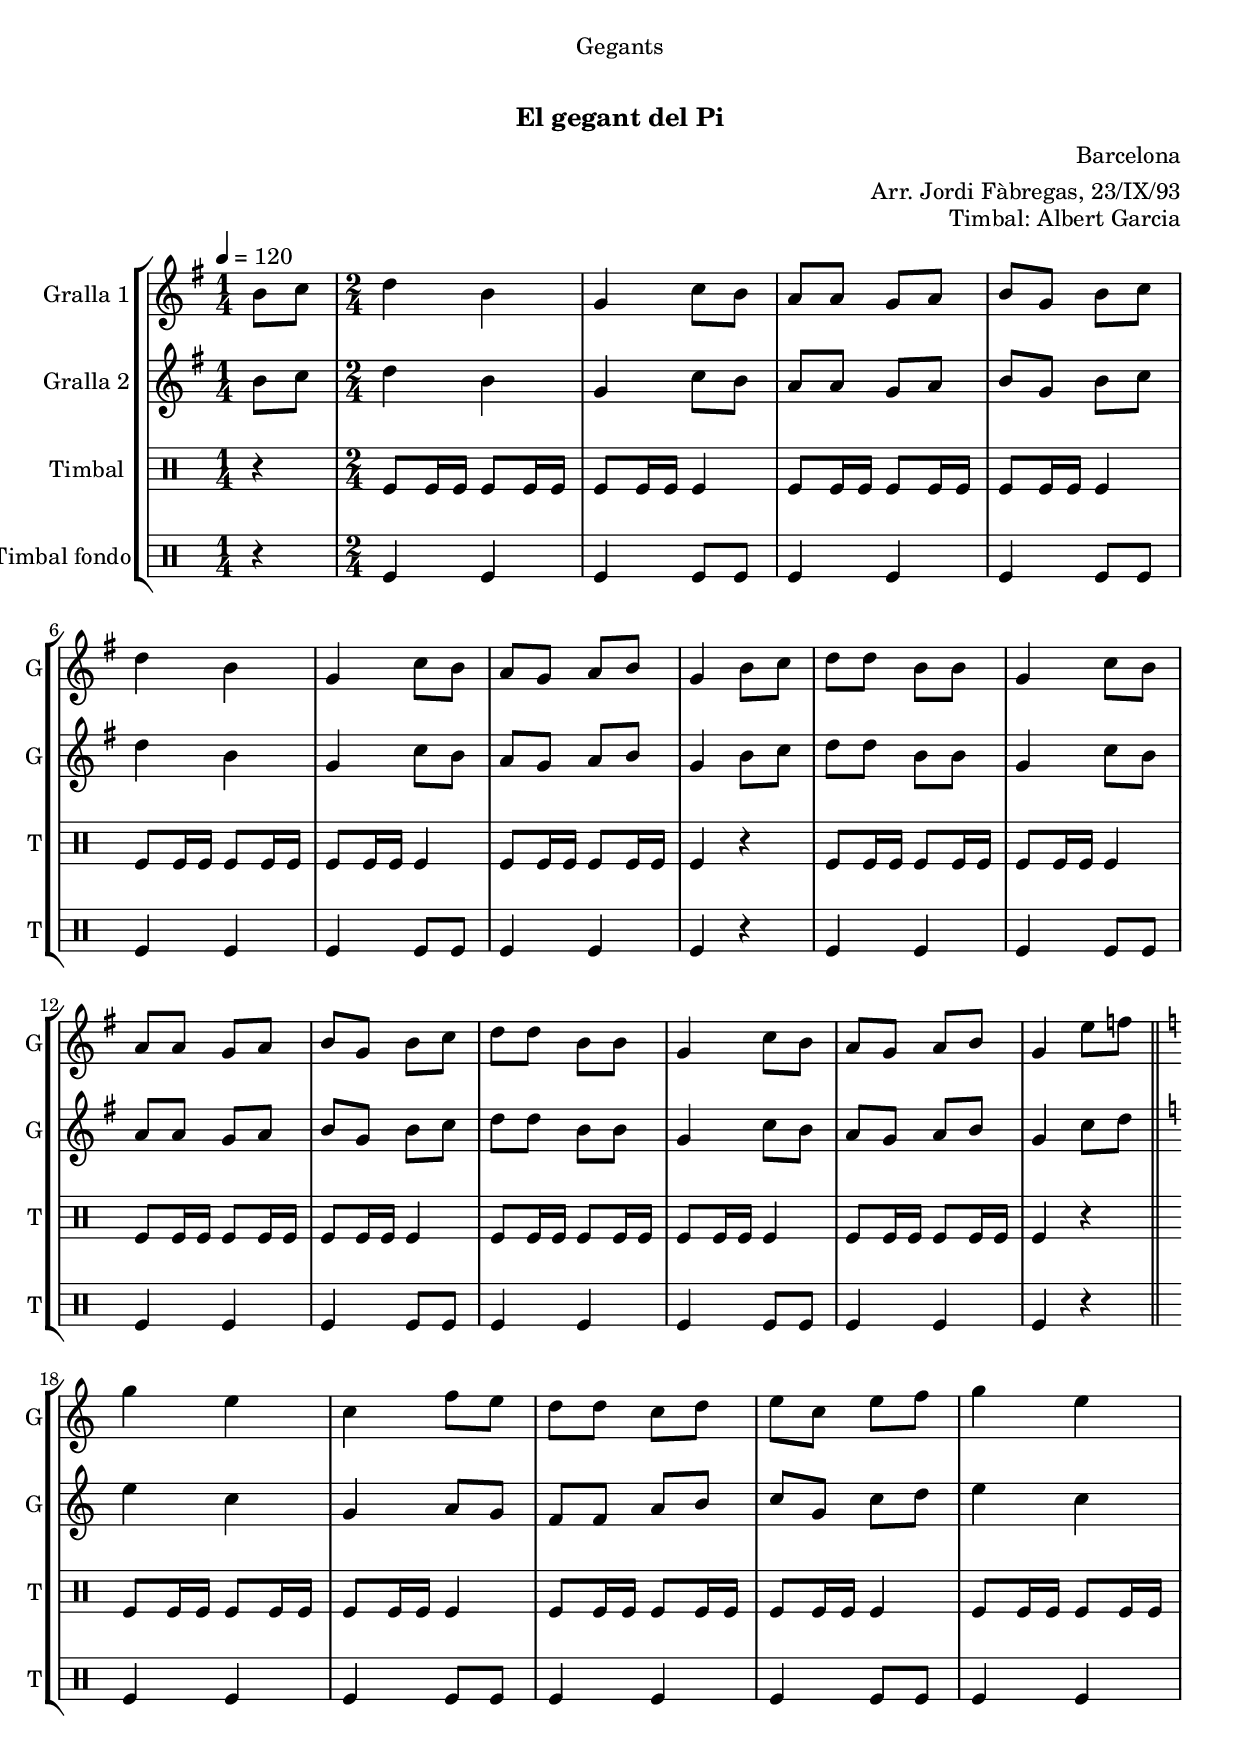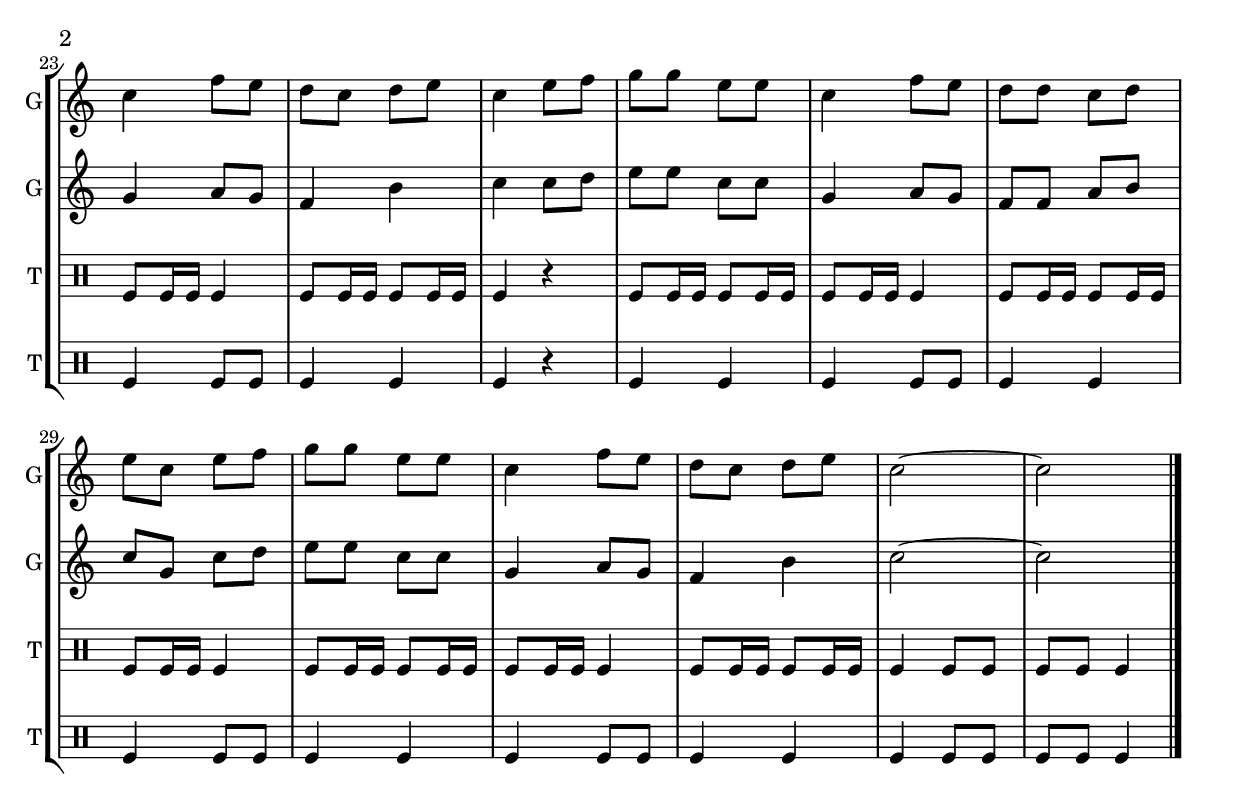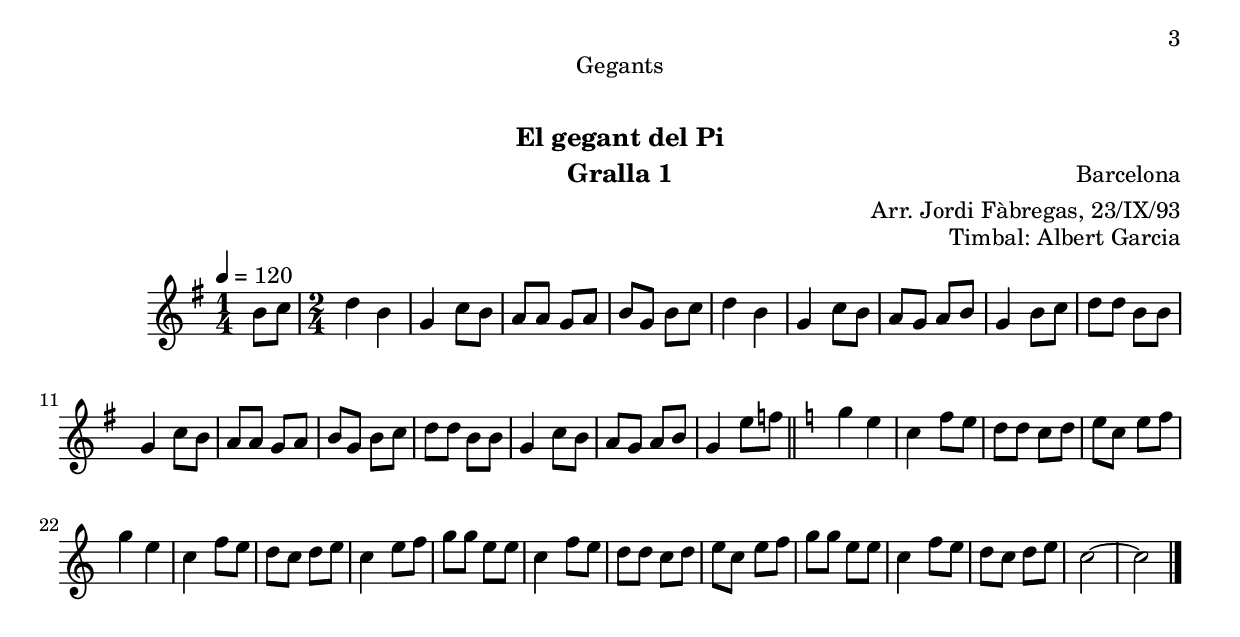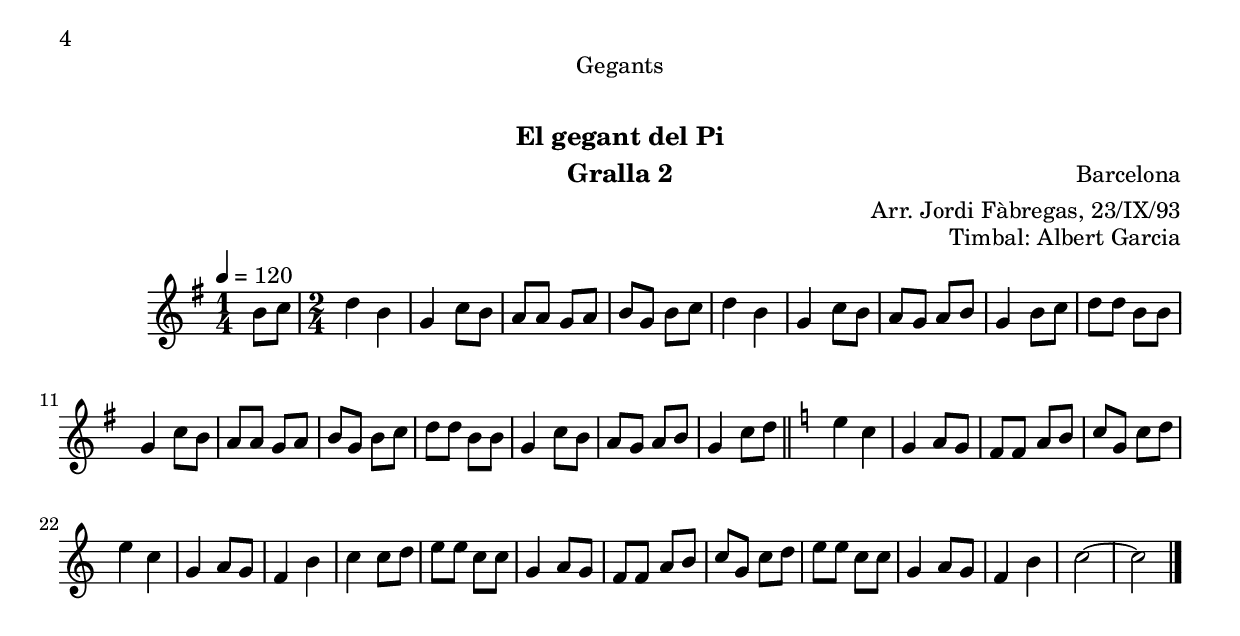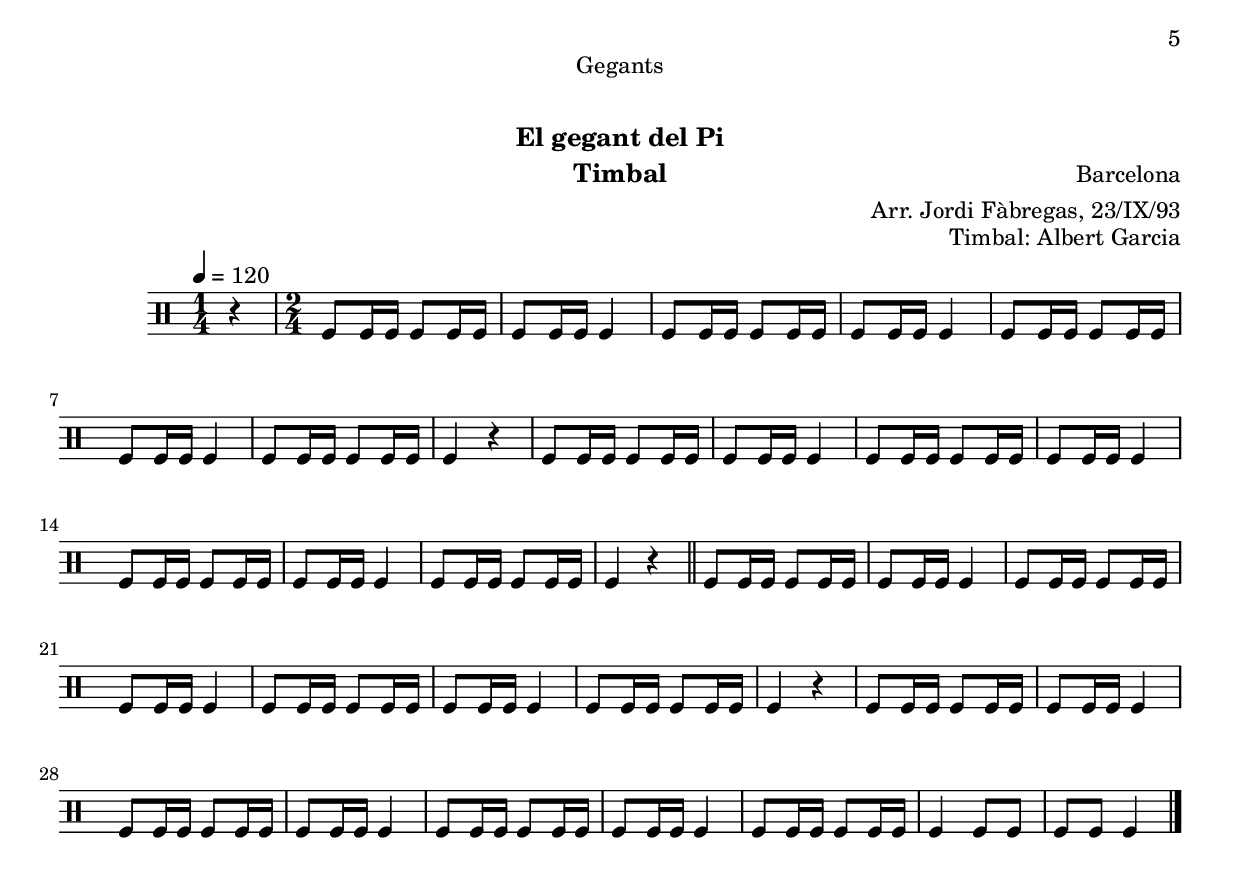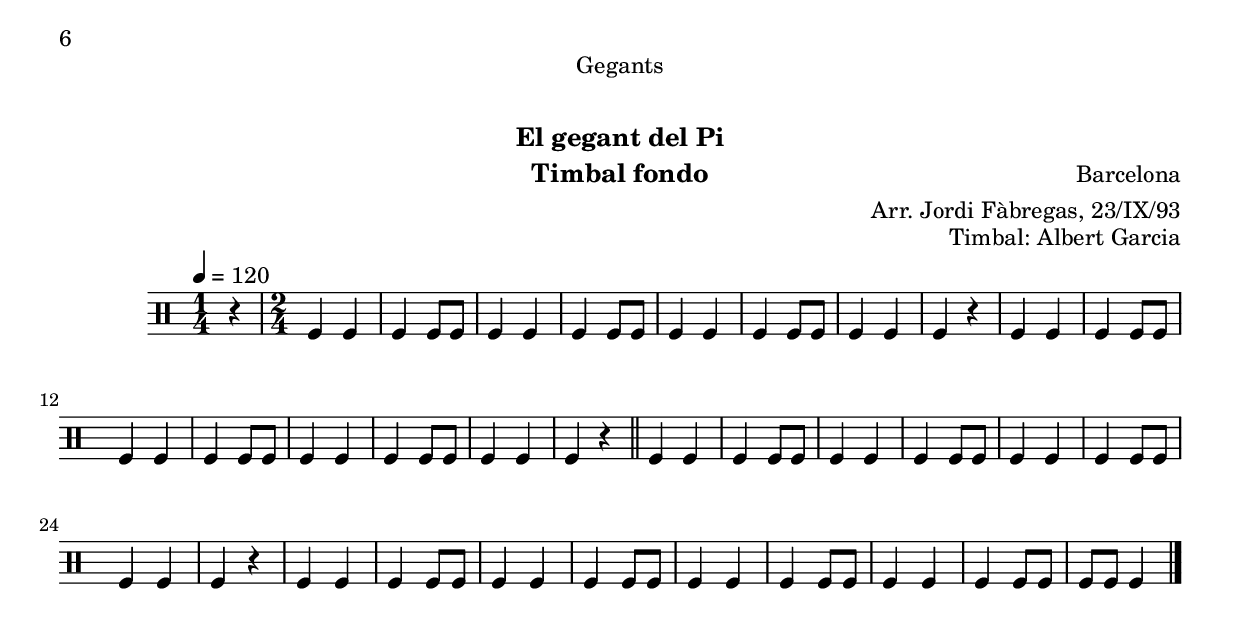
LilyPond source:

\version "2.22.1"

\header {
  dedication="Gegants"
  title="   "
  subtitle="El gegant del Pi"
  subsubtitle=""
  poet=""
  meter=""
  piece=""
  composer="Barcelona"
  arranger="Arr. Jordi Fàbregas, 23/IX/93"
  opus="Timbal: Albert Garcia"
  instrument=""
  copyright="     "
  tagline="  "
}

liniaroAa =
\relative b'
{
  \tempo 4=120
  \clef treble
  \key g \major
  \time 1/4
  b8 c  |
  \time 2/4   d4 b  |
  g4 c8 b  |
  a8 a g a  |
  %05
  b8 g b c  |
  d4 b  |
  g4 c8 b  |
  a8 g a b  |
  g4 b8 c  |
  %10
  d8 d b b  |
  g4 c8 b  |
  a8 a g a  |
  b8 g b c  |
  d8 d b b  |
  %15
  g4 c8 b  |
  a8 g a b  |
  g4 e'8 f  \bar "||"
  \key c \major   g4 e  |
  c4 f8 e  |
  %20
  d8 d c d  |
  e8 c e f  |
  g4 e  |
  c4 f8 e  |
  d8 c d e  |
  %25
  c4 e8 f  |
  g8 g e e  |
  c4 f8 e  |
  d8 d c d  |
  e8 c e f  |
  %30
  g8 g e e  |
  c4 f8 e  |
  d8 c d e  |
  c2 ~  |
  c2  \bar "|."
}

liniaroAb =
\relative b'
{
  \tempo 4=120
  \clef treble
  \key g \major
  \time 1/4
  b8 c  |
  \time 2/4   d4 b  |
  g4 c8 b  |
  a8 a g a  |
  %05
  b8 g b c  |
  d4 b  |
  g4 c8 b  |
  a8 g a b  |
  g4 b8 c  |
  %10
  d8 d b b  |
  g4 c8 b  |
  a8 a g a  |
  b8 g b c  |
  d8 d b b  |
  %15
  g4 c8 b  |
  a8 g a b  |
  g4 c8 d  \bar "||"
  \key c \major   e4 c  |
  g4 a8 g  |
  %20
  f8 f a b  |
  c8 g c d  |
  e4 c  |
  g4 a8 g  |
  f4 b  |
  %25
  c4 c8 d  |
  e8 e c c  |
  g4 a8 g  |
  f8 f a b  |
  c8 g c d  |
  %30
  e8 e c c  |
  g4 a8 g  |
  f4 b  |
  c2 ~  |
  c2  \bar "|."
}

liniaroAc =
\drummode
{
  \tempo 4=120
  \time 1/4
  r4  |
  \time 2/4   tomfl8 tomfl16 tomfl tomfl8 tomfl16 tomfl  |
  tomfl8 tomfl16 tomfl tomfl4  |
  tomfl8 tomfl16 tomfl tomfl8 tomfl16 tomfl  |
  %05
  tomfl8 tomfl16 tomfl tomfl4  |
  tomfl8 tomfl16 tomfl tomfl8 tomfl16 tomfl  |
  tomfl8 tomfl16 tomfl tomfl4  |
  tomfl8 tomfl16 tomfl tomfl8 tomfl16 tomfl  |
  tomfl4 r  |
  %10
  tomfl8 tomfl16 tomfl tomfl8 tomfl16 tomfl  |
  tomfl8 tomfl16 tomfl tomfl4  |
  tomfl8 tomfl16 tomfl tomfl8 tomfl16 tomfl  |
  tomfl8 tomfl16 tomfl tomfl4  |
  tomfl8 tomfl16 tomfl tomfl8 tomfl16 tomfl  |
  %15
  tomfl8 tomfl16 tomfl tomfl4  |
  tomfl8 tomfl16 tomfl tomfl8 tomfl16 tomfl  |
  tomfl4 r  \bar "||"
  tomfl8 tomfl16 tomfl tomfl8 tomfl16 tomfl  |
  tomfl8 tomfl16 tomfl tomfl4  |
  %20
  tomfl8 tomfl16 tomfl tomfl8 tomfl16 tomfl  |
  tomfl8 tomfl16 tomfl tomfl4  |
  tomfl8 tomfl16 tomfl tomfl8 tomfl16 tomfl  |
  tomfl8 tomfl16 tomfl tomfl4  |
  tomfl8 tomfl16 tomfl tomfl8 tomfl16 tomfl  |
  %25
  tomfl4 r  |
  tomfl8 tomfl16 tomfl tomfl8 tomfl16 tomfl  |
  tomfl8 tomfl16 tomfl tomfl4  |
  tomfl8 tomfl16 tomfl tomfl8 tomfl16 tomfl  |
  tomfl8 tomfl16 tomfl tomfl4  |
  %30
  tomfl8 tomfl16 tomfl tomfl8 tomfl16 tomfl  |
  tomfl8 tomfl16 tomfl tomfl4  |
  tomfl8 tomfl16 tomfl tomfl8 tomfl16 tomfl  |
  tomfl4 tomfl8 tomfl  |
  tomfl8 tomfl tomfl4  \bar "|."
}

liniaroAd =
\drummode
{
  \tempo 4=120
  \time 1/4
  r4  |
  \time 2/4   tomfl4 tomfl  |
  tomfl4 tomfl8 tomfl  |
  tomfl4 tomfl  |
  %05
  tomfl4 tomfl8 tomfl  |
  tomfl4 tomfl  |
  tomfl4 tomfl8 tomfl  |
  tomfl4 tomfl  |
  tomfl4 r  |
  %10
  tomfl4 tomfl  |
  tomfl4 tomfl8 tomfl  |
  tomfl4 tomfl  |
  tomfl4 tomfl8 tomfl  |
  tomfl4 tomfl  |
  %15
  tomfl4 tomfl8 tomfl  |
  tomfl4 tomfl  |
  tomfl4 r  \bar "||"
  tomfl4 tomfl  |
  tomfl4 tomfl8 tomfl  |
  %20
  tomfl4 tomfl  |
  tomfl4 tomfl8 tomfl  |
  tomfl4 tomfl  |
  tomfl4 tomfl8 tomfl  |
  tomfl4 tomfl  |
  %25
  tomfl4 r  |
  tomfl4 tomfl  |
  tomfl4 tomfl8 tomfl  |
  tomfl4 tomfl  |
  tomfl4 tomfl8 tomfl  |
  %30
  tomfl4 tomfl  |
  tomfl4 tomfl8 tomfl  |
  tomfl4 tomfl  |
  tomfl4 tomfl8 tomfl  |
  tomfl8 tomfl tomfl4  \bar "|."
}

\bookpart {
  \score {
    \new StaffGroup {
      \override Score.RehearsalMark #'self-alignment-X = #LEFT
      <<
        \new Staff \with {instrumentName = #"Gralla 1" shortInstrumentName = #"G"} \liniaroAa
        \new Staff \with {instrumentName = #"Gralla 2" shortInstrumentName = #"G"} \liniaroAb
        \new DrumStaff \with {instrumentName = #"Timbal" shortInstrumentName = #"T"} \liniaroAc
        \new DrumStaff \with {instrumentName = #"Timbal fondo" shortInstrumentName = #"T"} \liniaroAd
      >>
    }
    \layout {}
  }
  \score { \unfoldRepeats
    \new StaffGroup {
      \override Score.RehearsalMark #'self-alignment-X = #LEFT
      <<
        \new Staff \with {instrumentName = #"Gralla 1" shortInstrumentName = #"G"} \liniaroAa
        \new Staff \with {instrumentName = #"Gralla 2" shortInstrumentName = #"G"} \liniaroAb
        \new DrumStaff \with {instrumentName = #"Timbal" shortInstrumentName = #"T"} \liniaroAc
        \new DrumStaff \with {instrumentName = #"Timbal fondo" shortInstrumentName = #"T"} \liniaroAd
      >>
    }
    \midi {
      \set Staff.midiInstrument = "oboe"
      \set DrumStaff.midiInstrument = "drums"
    }
  }
}

\bookpart {
  \header {instrument="Gralla 1"}
  \score {
    \new StaffGroup {
      \override Score.RehearsalMark #'self-alignment-X = #LEFT
      <<
        \new Staff \liniaroAa
      >>
    }
    \layout {}
  }
  \score { \unfoldRepeats
    \new StaffGroup {
      \override Score.RehearsalMark #'self-alignment-X = #LEFT
      <<
        \new Staff \liniaroAa
      >>
    }
    \midi {
      \set Staff.midiInstrument = "oboe"
      \set DrumStaff.midiInstrument = "drums"
    }
  }
}

\bookpart {
  \header {instrument="Gralla 2"}
  \score {
    \new StaffGroup {
      \override Score.RehearsalMark #'self-alignment-X = #LEFT
      <<
        \new Staff \liniaroAb
      >>
    }
    \layout {}
  }
  \score { \unfoldRepeats
    \new StaffGroup {
      \override Score.RehearsalMark #'self-alignment-X = #LEFT
      <<
        \new Staff \liniaroAb
      >>
    }
    \midi {
      \set Staff.midiInstrument = "oboe"
      \set DrumStaff.midiInstrument = "drums"
    }
  }
}

\bookpart {
  \header {instrument="Timbal"}
  \score {
    \new StaffGroup {
      \override Score.RehearsalMark #'self-alignment-X = #LEFT
      <<
        \new DrumStaff \liniaroAc
      >>
    }
    \layout {}
  }
  \score { \unfoldRepeats
    \new StaffGroup {
      \override Score.RehearsalMark #'self-alignment-X = #LEFT
      <<
        \new DrumStaff \liniaroAc
      >>
    }
    \midi {
      \set Staff.midiInstrument = "oboe"
      \set DrumStaff.midiInstrument = "drums"
    }
  }
}

\bookpart {
  \header {instrument="Timbal fondo"}
  \score {
    \new StaffGroup {
      \override Score.RehearsalMark #'self-alignment-X = #LEFT
      <<
        \new DrumStaff \liniaroAd
      >>
    }
    \layout {}
  }
  \score { \unfoldRepeats
    \new StaffGroup {
      \override Score.RehearsalMark #'self-alignment-X = #LEFT
      <<
        \new DrumStaff \liniaroAd
      >>
    }
    \midi {
      \set Staff.midiInstrument = "oboe"
      \set DrumStaff.midiInstrument = "drums"
    }
  }
}

